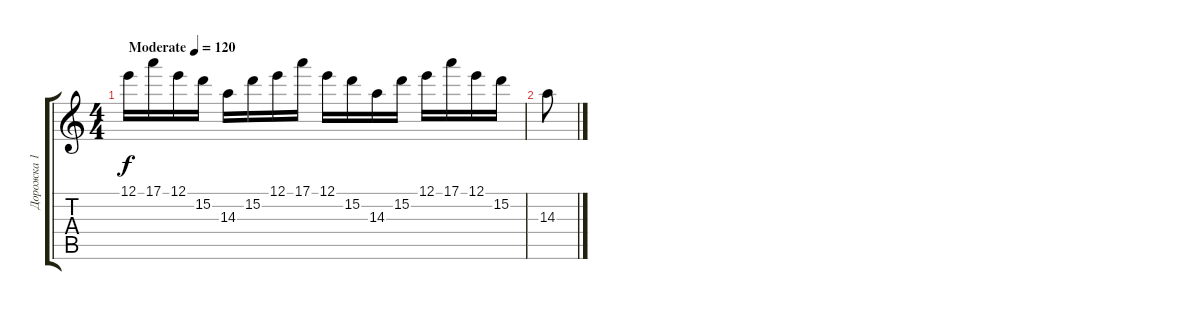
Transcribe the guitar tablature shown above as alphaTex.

\track ("Дорожка 1" "Дорожка 1") {instrument distortionguitar}
\staff {score tabs}
\tuning (E4 B3 G3 D3 A2 E2) {hide}
\ts (4 4)
\tempo (120 "Moderate")
\clef g2
\ks c
12.1.16{dy f instrument distortionguitar} 17.1.16 12.1.16 15.2.16 14.3.16 15.2.16 12.1.16 17.1.16 12.1.16 15.2.16 14.3.16 15.2.16 12.1.16 17.1.16 12.1.16 15.2.16 |
14.3.8
